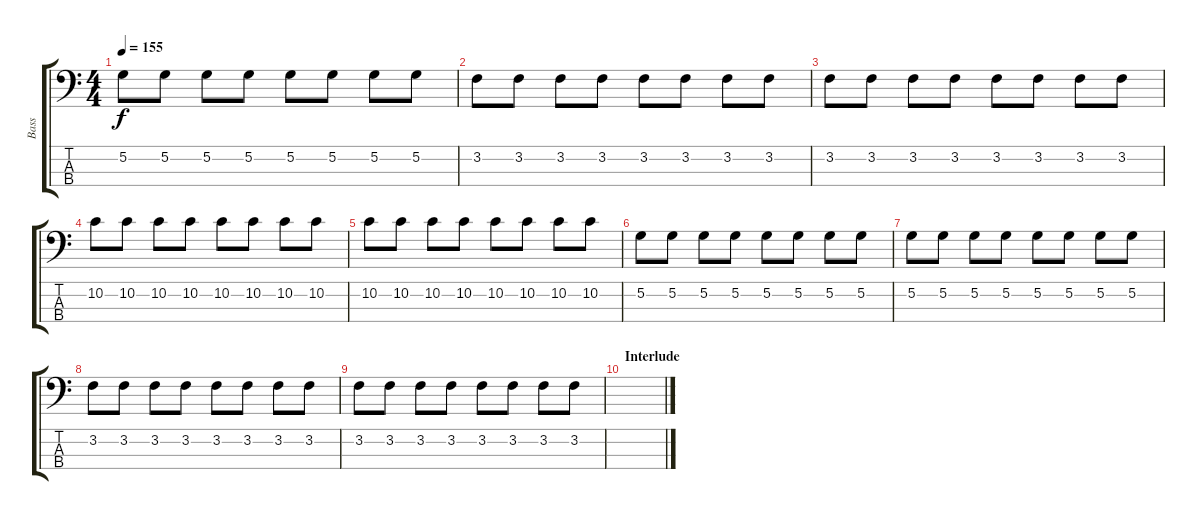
\track ("Bass" "Bass") {instrument electricbassfinger}
\staff {score tabs}
\tuning (G2 D2 A1 E1) {hide}
\ts (4 4)
\tempo 155
\clef f4
\ks c
5.2.8{dy f} 5.2.8 5.2.8 5.2.8 5.2.8 5.2.8 5.2.8 5.2.8 |
3.2.8 3.2.8 3.2.8 3.2.8 3.2.8 3.2.8 3.2.8 3.2.8 |
3.2.8 3.2.8 3.2.8 3.2.8 3.2.8 3.2.8 3.2.8 3.2.8 |
10.2.8 10.2.8 10.2.8 10.2.8 10.2.8 10.2.8 10.2.8 10.2.8 |
10.2.8 10.2.8 10.2.8 10.2.8 10.2.8 10.2.8 10.2.8 10.2.8 |
5.2.8 5.2.8 5.2.8 5.2.8 5.2.8 5.2.8 5.2.8 5.2.8 |
5.2.8 5.2.8 5.2.8 5.2.8 5.2.8 5.2.8 5.2.8 5.2.8 |
3.2.8 3.2.8 3.2.8 3.2.8 3.2.8 3.2.8 3.2.8 3.2.8 |
3.2.8 3.2.8 3.2.8 3.2.8 3.2.8 3.2.8 3.2.8 3.2.8 |
\section ("" "Interlude")
